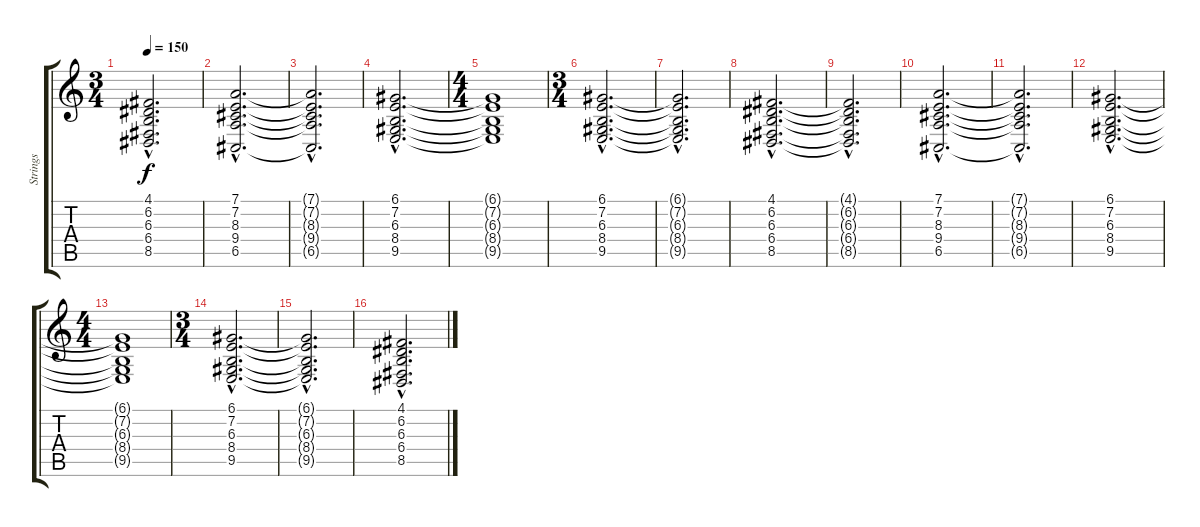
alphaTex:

\track ("Strings" "Strings") {instrument synthstrings1}
\staff {score tabs}
\tuning (D4 A3 F3 C3 G2 D2) {hide}
\ts (3 4)
\tempo 150
\clef g2
\ks c
(4.1{hac t} 6.2{hac t} 6.3{hac t} 6.4{hac t} 8.5{hac t}).2{d dy f} |
(7.1{hac} 7.2{hac} 8.3{hac} 9.4{hac} 6.5{hac}).2{d} |
(7.1{hac t} 7.2{hac t} 8.3{hac t} 9.4{hac t} 6.5{hac t}).2{d} |
(6.1{hac} 7.2{hac} 6.3{hac} 8.4{hac} 9.5{hac}).2{d} |
\ts (4 4)
(6.1{t} 7.2{t} 6.3{t} 8.4{t} 9.5{t}).1 |
\ts (3 4)
(6.1{hac} 7.2{hac} 6.3{hac} 8.4{hac} 9.5{hac}).2{d} |
(6.1{hac t} 7.2{hac t} 6.3{hac t} 8.4{hac t} 9.5{hac t}).2{d} |
(4.1{hac} 6.2{hac} 6.3{hac} 6.4{hac} 8.5{hac}).2{d} |
(4.1{hac t} 6.2{hac t} 6.3{hac t} 6.4{hac t} 8.5{hac t}).2{d} |
(7.1{hac} 7.2{hac} 8.3{hac} 9.4{hac} 6.5{hac}).2{d} |
(7.1{hac t} 7.2{hac t} 8.3{hac t} 9.4{hac t} 6.5{hac t}).2{d} |
(6.1{hac} 7.2{hac} 6.3{hac} 8.4{hac} 9.5{hac}).2{d} |
\ts (4 4)
(6.1{t} 7.2{t} 6.3{t} 8.4{t} 9.5{t}).1 |
\ts (3 4)
(6.1{hac} 7.2{hac} 6.3{hac} 8.4{hac} 9.5{hac}).2{d} |
(6.1{hac t} 7.2{hac t} 6.3{hac t} 8.4{hac t} 9.5{hac t}).2{d} |
(4.1{hac} 6.2{hac} 6.3{hac} 6.4{hac} 8.5{hac}).2{d}
